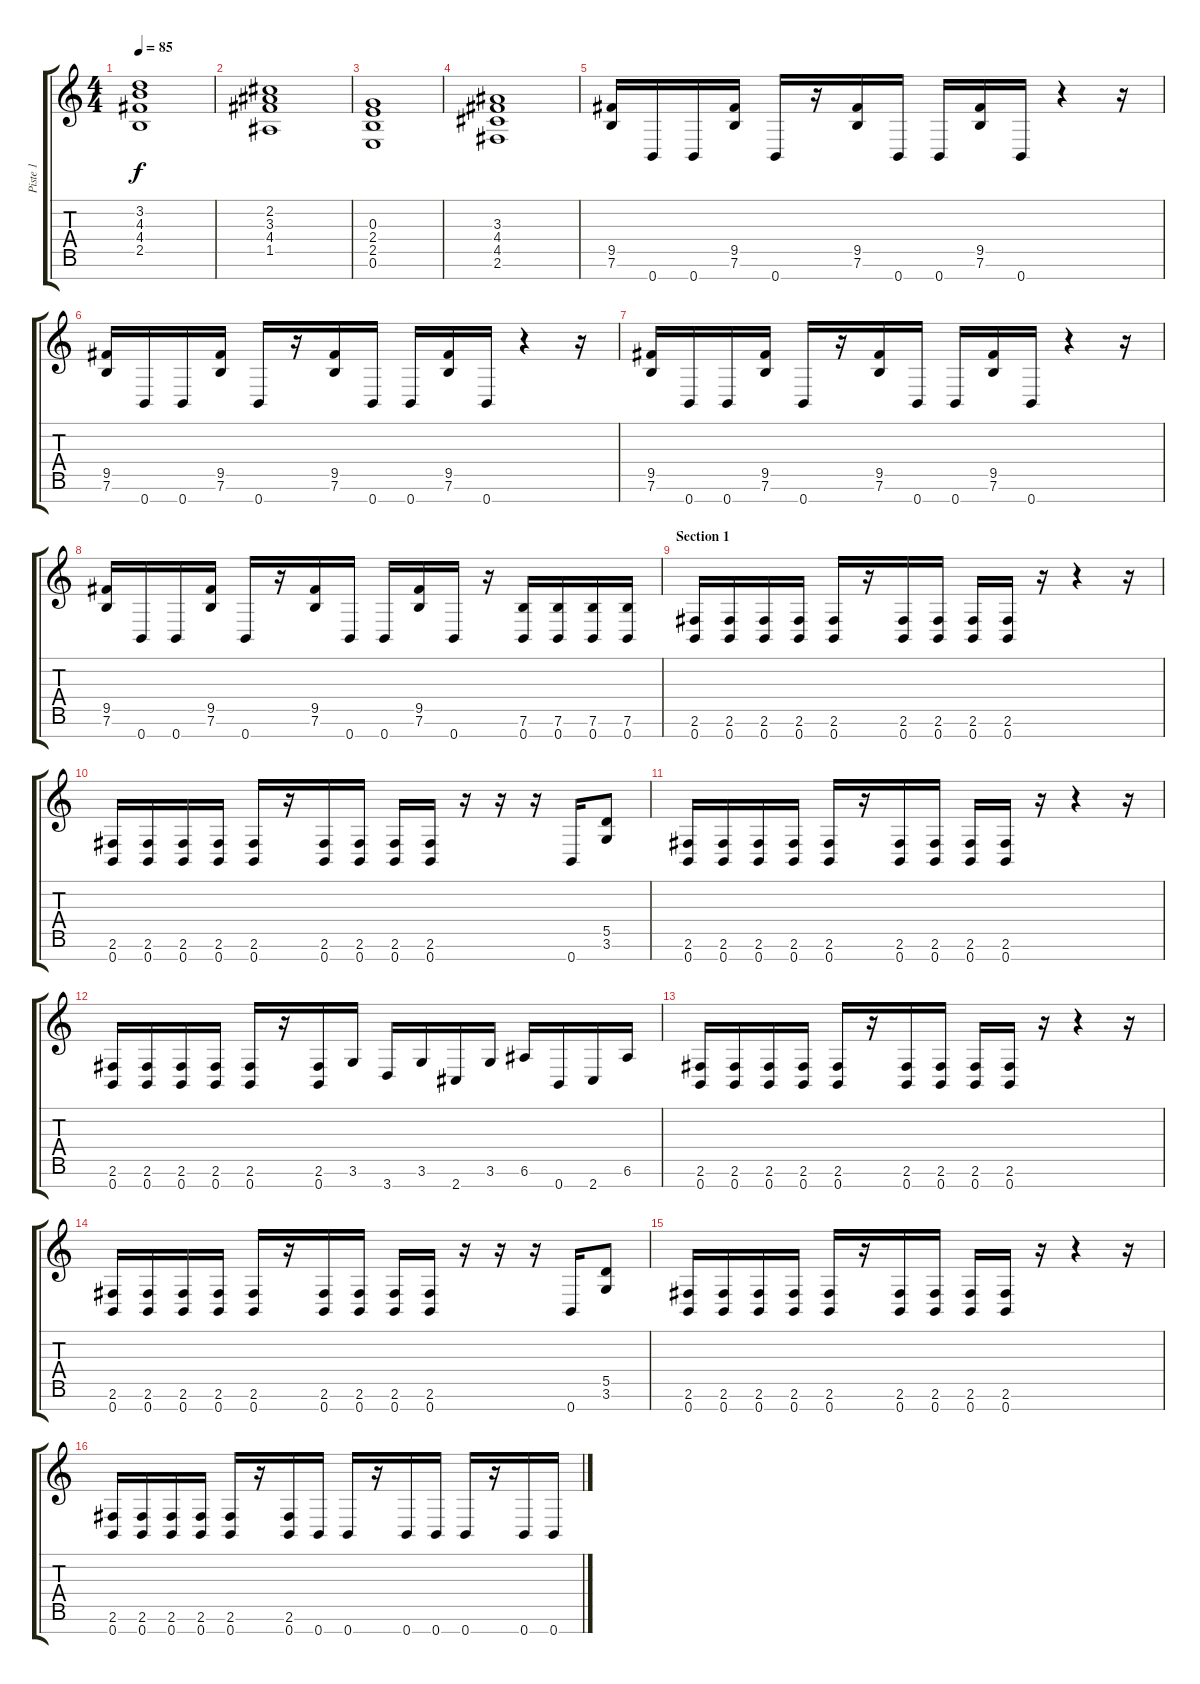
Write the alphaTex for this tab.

\track ("Piste 1" "Piste 1") {instrument distortionguitar}
\staff {score tabs}
\tuning (E4 B3 G3 D3 A2 E2 B1) {hide}
\ts (4 4)
\tempo 85
\clef g2
\ks c
(3.2 4.3 4.4 2.5).1{dy f instrument distortionguitar} |
(2.2 3.3 4.4 1.5).1 |
(0.3 2.4 2.5 0.6).1 |
(3.3 4.4 4.5 2.6).1 |
(9.5 7.6).16 0.7.16 0.7.16 (9.5 7.6).16 0.7.16 r.16 (9.5 7.6).16 0.7.16 0.7.16 (9.5 7.6).16 0.7.16 r.4 r.16 |
(9.5 7.6).16 0.7.16 0.7.16 (9.5 7.6).16 0.7.16 r.16 (9.5 7.6).16 0.7.16 0.7.16 (9.5 7.6).16 0.7.16 r.4 r.16 |
(9.5 7.6).16 0.7.16 0.7.16 (9.5 7.6).16 0.7.16 r.16 (9.5 7.6).16 0.7.16 0.7.16 (9.5 7.6).16 0.7.16 r.4 r.16 |
(9.5 7.6).16 0.7.16 0.7.16 (9.5 7.6).16 0.7.16 r.16 (9.5 7.6).16 0.7.16 0.7.16 (9.5 7.6).16 0.7.16 r.16 (7.6 0.7).16 (7.6 0.7).16 (7.6 0.7).16 (7.6 0.7).16 |
\section ("" "Section 1")
(2.6 0.7).16 (2.6 0.7).16 (2.6 0.7).16 (2.6 0.7).16 (2.6 0.7).16 r.16 (2.6 0.7).16 (2.6 0.7).16 (2.6 0.7).16 (2.6 0.7).16 r.16 r.4 r.16 |
(2.6 0.7).16 (2.6 0.7).16 (2.6 0.7).16 (2.6 0.7).16 (2.6 0.7).16 r.16 (2.6 0.7).16 (2.6 0.7).16 (2.6 0.7).16 (2.6 0.7).16 r.16 r.16 r.16 0.7.16 (5.5 3.6).8 |
(2.6 0.7).16 (2.6 0.7).16 (2.6 0.7).16 (2.6 0.7).16 (2.6 0.7).16 r.16 (2.6 0.7).16 (2.6 0.7).16 (2.6 0.7).16 (2.6 0.7).16 r.16 r.4 r.16 |
(2.6 0.7).16 (2.6 0.7).16 (2.6 0.7).16 (2.6 0.7).16 (2.6 0.7).16 r.16 (2.6 0.7).16 3.6.16 3.7.16 3.6.16 2.7.16 3.6.16 6.6.16 0.7.16 2.7.16 6.6.16 |
(2.6 0.7).16 (2.6 0.7).16 (2.6 0.7).16 (2.6 0.7).16 (2.6 0.7).16 r.16 (2.6 0.7).16 (2.6 0.7).16 (2.6 0.7).16 (2.6 0.7).16 r.16 r.4 r.16 |
(2.6 0.7).16 (2.6 0.7).16 (2.6 0.7).16 (2.6 0.7).16 (2.6 0.7).16 r.16 (2.6 0.7).16 (2.6 0.7).16 (2.6 0.7).16 (2.6 0.7).16 r.16 r.16 r.16 0.7.16 (5.5 3.6).8 |
(2.6 0.7).16 (2.6 0.7).16 (2.6 0.7).16 (2.6 0.7).16 (2.6 0.7).16 r.16 (2.6 0.7).16 (2.6 0.7).16 (2.6 0.7).16 (2.6 0.7).16 r.16 r.4 r.16 |
(2.6 0.7).16 (2.6 0.7).16 (2.6 0.7).16 (2.6 0.7).16 (2.6 0.7).16 r.16 (2.6 0.7).16 0.7.16 0.7.16 r.16 0.7.16 0.7.16 0.7.16 r.16 0.7.16 0.7.16
